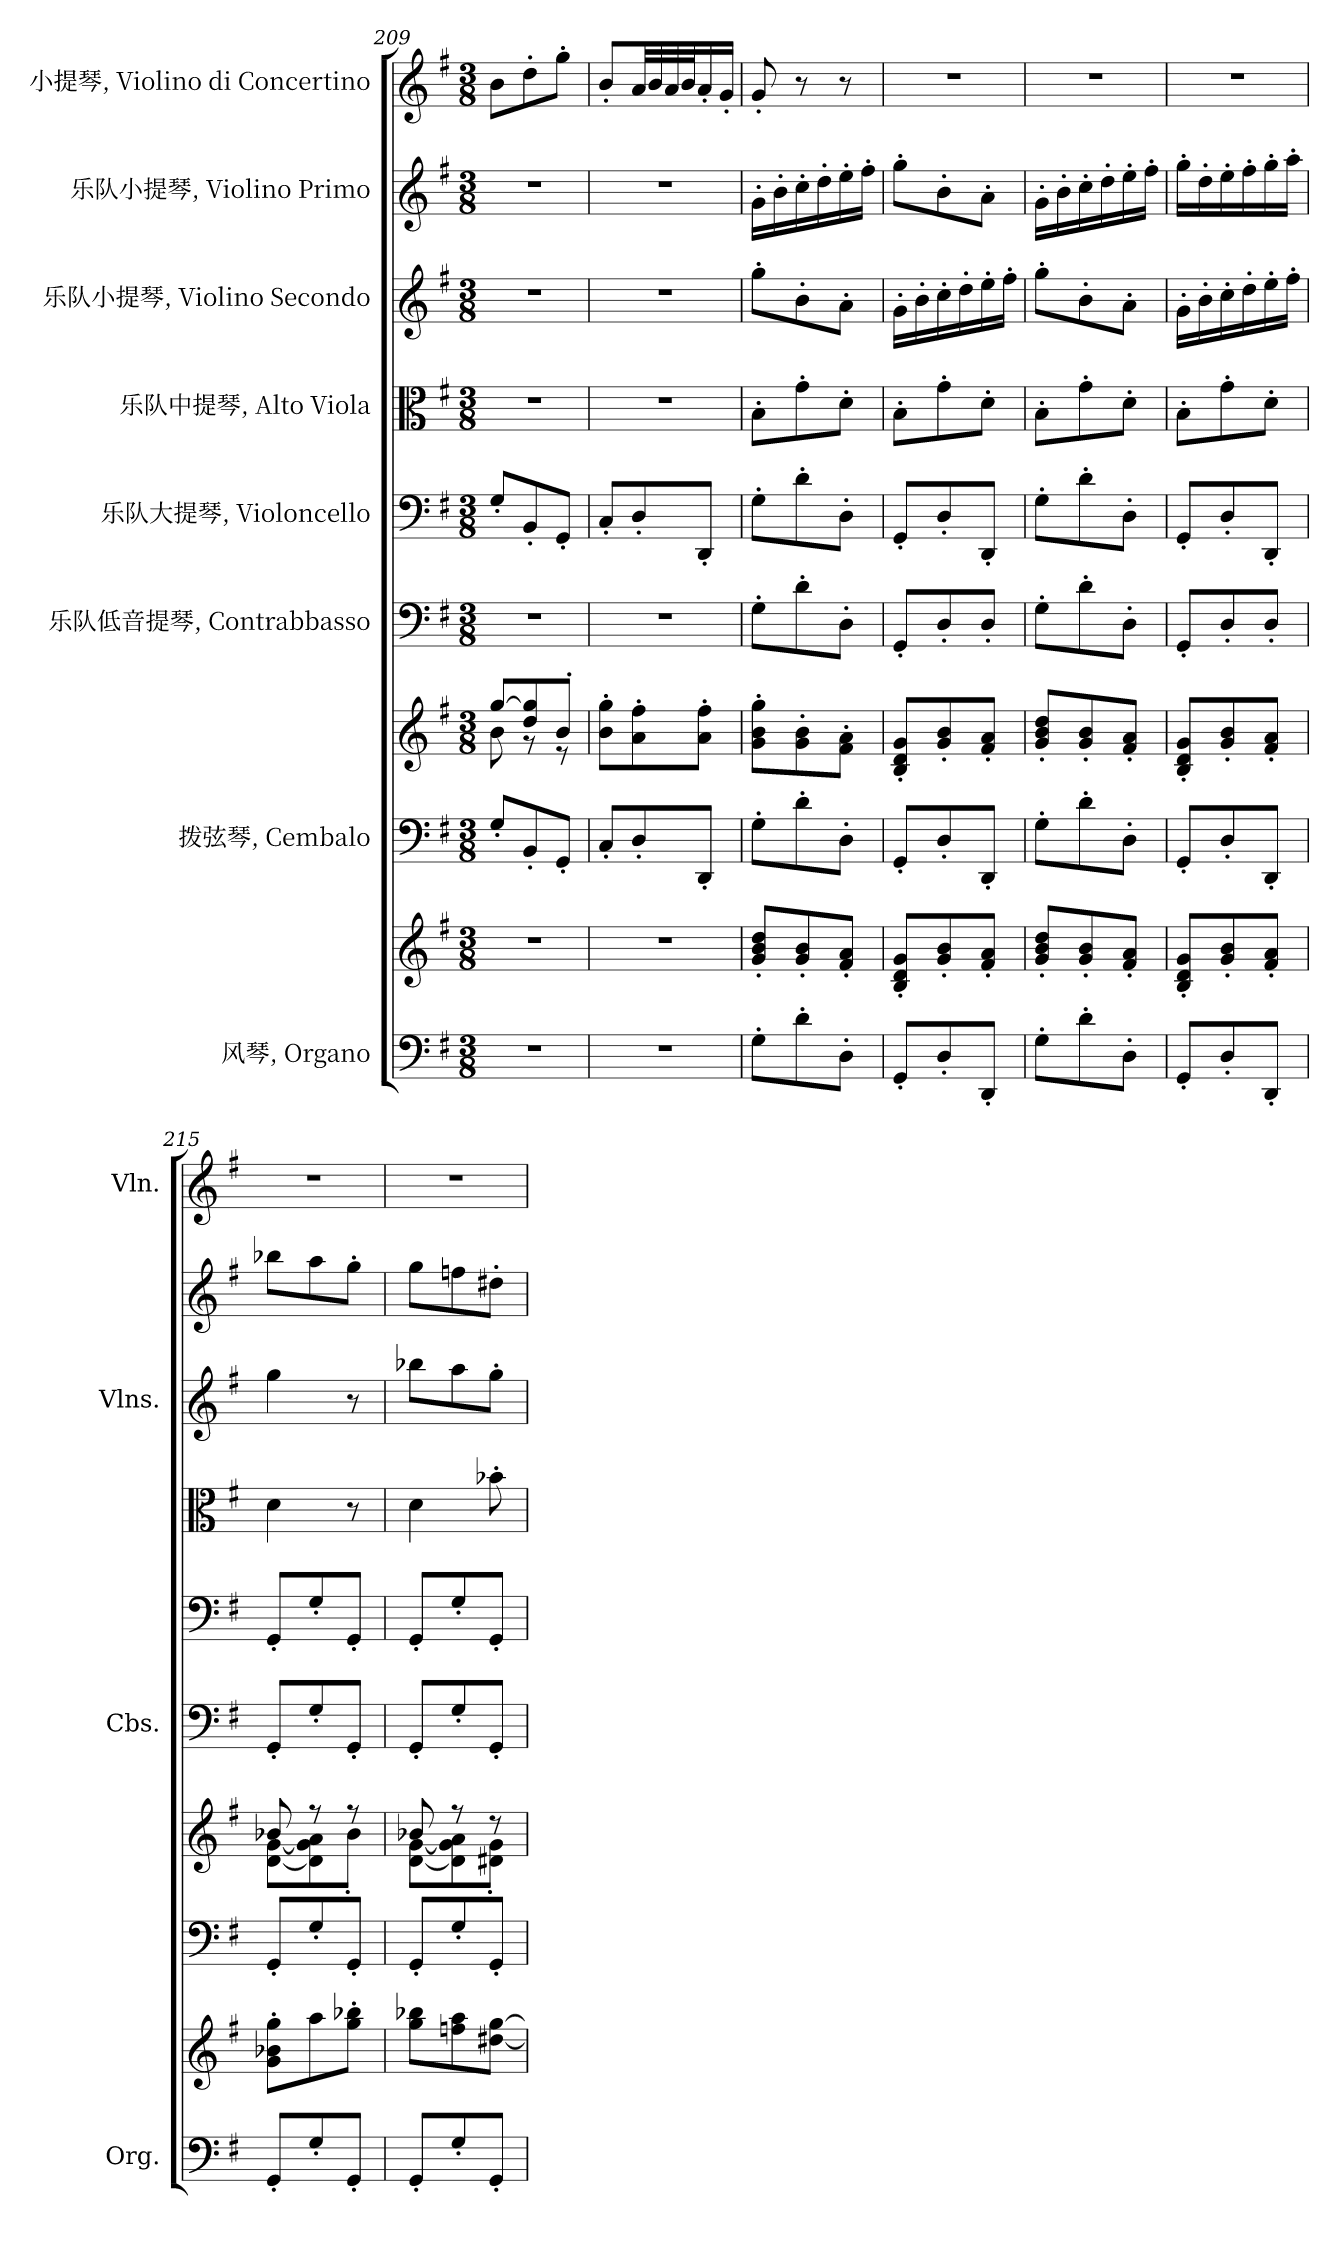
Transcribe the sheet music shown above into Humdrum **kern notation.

**kern	**kern	**kern	**kern	**kern	**kern	**kern	**kern	**kern	**kern
*part8	*part8	*part7	*part7	*part6	*part5	*part4	*part3	*part2	*part1
*staff10	*staff9	*staff8	*staff7	*staff6	*staff5	*staff4	*staff3	*staff2	*staff1
*I"风琴, Organo	*	*I"拨弦琴, Cembalo	*	*I"乐队低音提琴, Contrabbasso	*I"乐队大提琴, Violoncello	*I"乐队中提琴, Alto Viola	*I"乐队小提琴, Violino Secondo	*I"乐队小提琴, Violino Primo	*I"小提琴, Violino di Concertino
*I'Org.	*	*	*	*I'Cbs.	*	*	*I'Vlns.	*	*I'Vln.
*clefF4	*clefG2	*clefF4	*clefG2	*clefF4	*clefF4	*clefC3	*clefG2	*clefG2	*clefG2
*	*	*	*	*ITrd7c12	*	*	*	*	*
*k[f#]	*k[f#]	*k[f#]	*k[f#]	*k[f#]	*k[f#]	*k[f#]	*k[f#]	*k[f#]	*k[f#]
*M3/8	*M3/8	*M3/8	*M3/8	*M3/8	*M3/8	*M3/8	*M3/8	*M3/8	*M3/8
=209	=209	=209	=209	=209	=209	=209	=209	=209	=209
*	*	*	*^	*	*	*	*	*	*
4.r	4.r	8G'/L	[8gg/L	8b\	4.r	8G'/L	4.r	4.r	4.r	8b\L
.	.	8BB'/	8dd/ 8gg/]	8r	.	8BB'/	.	.	.	8dd'\
.	.	8GG'/J	8b'/J	8r	.	8GG'/J	.	.	.	8gg'\J
*	*	*	*v	*v	*	*	*	*	*	*
=210	=210	=210	=210	=210	=210	=210	=210	=210	=210
4.r	4.r	8C'/L	8b\' 8gg\'L	4.r	8C'/L	4.r	4.r	4.r	8b'/L
.	.	8D'/	8a\' 8ff#\'	.	8D'/	.	.	.	32a/LL
.	.	.	.	.	.	.	.	.	32b/
.	.	.	.	.	.	.	.	.	32a/
.	.	.	.	.	.	.	.	.	32b/J
.	.	8DD'/J	8a\' 8ff#\'J	.	8DD'/J	.	.	.	16a'/
.	.	.	.	.	.	.	.	.	16g'/JJ
=211	=211	=211	=211	=211	=211	=211	=211	=211	=211
8G'\L	8g/' 8b/' 8dd/'L	8G'\L	8g\' 8b\' 8gg\'L	8GG'\L	8G'\L	8B'\L	8gg'\L	16g'\LL	8g'/
.	.	.	.	.	.	.	.	16b'\	.
8d'\	8g/' 8b/'	8d'\	8g\' 8b\'	8D'\	8d'\	8g'\	8b'\	16cc'\	8r
.	.	.	.	.	.	.	.	16dd'\	.
8D'\J	8f#/' 8a/'J	8D'\J	8f#\' 8a\'J	8DD'\J	8D'\J	8d'\J	8a'\J	16ee'\	8r
.	.	.	.	.	.	.	.	16ff#'\JJ	.
=212	=212	=212	=212	=212	=212	=212	=212	=212	=212
8GG'/L	8B/' 8d/' 8g/'L	8GG'/L	8B/' 8d/' 8g/'L	8GGG'/L	8GG'/L	8B'\L	16g'\LL	8gg'\L	4.r
.	.	.	.	.	.	.	16b'\	.	.
8D'/	8g/' 8b/'	8D'/	8g/' 8b/'	8DD'/	8D'/	8g'\	16cc'\	8b'\	.
.	.	.	.	.	.	.	16dd'\	.	.
8DD'/J	8f#/' 8a/'J	8DD'/J	8f#/' 8a/'J	8DD'/J	8DD'/J	8d'\J	16ee'\	8a'\J	.
.	.	.	.	.	.	.	16ff#'\JJ	.	.
!!LO:PB:g=z
=213	=213	=213	=213	=213	=213	=213	=213	=213	=213
8G'\L	8g/' 8b/' 8dd/'L	8G'\L	8g/' 8b/' 8dd/'L	8GG'\L	8G'\L	8B'\L	8gg'\L	16g'\LL	4.r
.	.	.	.	.	.	.	.	16b'\	.
8d'\	8g/' 8b/'	8d'\	8g/' 8b/'	8D'\	8d'\	8g'\	8b'\	16cc'\	.
.	.	.	.	.	.	.	.	16dd'\	.
8D'\J	8f#/' 8a/'J	8D'\J	8f#/' 8a/'J	8DD'\J	8D'\J	8d'\J	8a'\J	16ee'\	.
.	.	.	.	.	.	.	.	16ff#'\JJ	.
=214	=214	=214	=214	=214	=214	=214	=214	=214	=214
8GG'/L	8B/' 8d/' 8g/'L	8GG'/L	8B/' 8d/' 8g/'L	8GGG'/L	8GG'/L	8B'\L	16g'\LL	16gg'\LL	4.r
.	.	.	.	.	.	.	16b'\	16dd'\	.
8D'/	8g/' 8b/'	8D'/	8g/' 8b/'	8DD'/	8D'/	8g'\	16cc'\	16ee'\	.
.	.	.	.	.	.	.	16dd'\	16ff#'\	.
8DD'/J	8f#/' 8a/'J	8DD'/J	8f#/' 8a/'J	8DD'/J	8DD'/J	8d'\J	16ee'\	16gg'\	.
.	.	.	.	.	.	.	16ff#'\JJ	16aa'\JJ	.
=215	=215	=215	=215	=215	=215	=215	=215	=215	=215
*	*	*	*^	*	*	*	*	*	*
8GG'/L	8g\' 8b-X\' 8gg\'L	8GG'/L	8b-X/	[8d\ [8g\L	8GGG'/L	8GG'/L	4d\	4gg\	8bb-X\L	4.r
8G'/	8aa\	8G'/	8r	8d\] 8g\] 8a\	8GG'/	8G'/	.	.	8aa\	.
8GG'/J	8gg\' 8bb-X\'J	8GG'/J	8r	8b-'\J	8GGG'/J	8GG'/J	8r	8r	8gg'\J	.
=216	=216	=216	=216	=216	=216	=216	=216	=216	=216	=216
8GG'/L	8gg\ 8bb-X\L	8GG'/L	8b-X/	[8d\ [8g\L	8GGG'/L	8GG'/L	4d\	8bb-X\L	8gg\L	4.r
8G'/	8ffn\ 8aa\	8G'/	8r	8d\] 8g\] 8a\	8GG'/	8G'/	.	8aa\	8ffn\	.
8GG'/J	[8dd#X\ [8gg\J	8GG'/J	8r	8d#X\' 8g\'J	8GGG'/J	8GG'/J	8b-X'\	8gg'\J	8dd#X'\J	.
*	*	*	*v	*v	*	*	*	*	*	*
=	=	=	=	=	=	=	=	=	=
*-	*-	*-	*-	*-	*-	*-	*-	*-	*-
